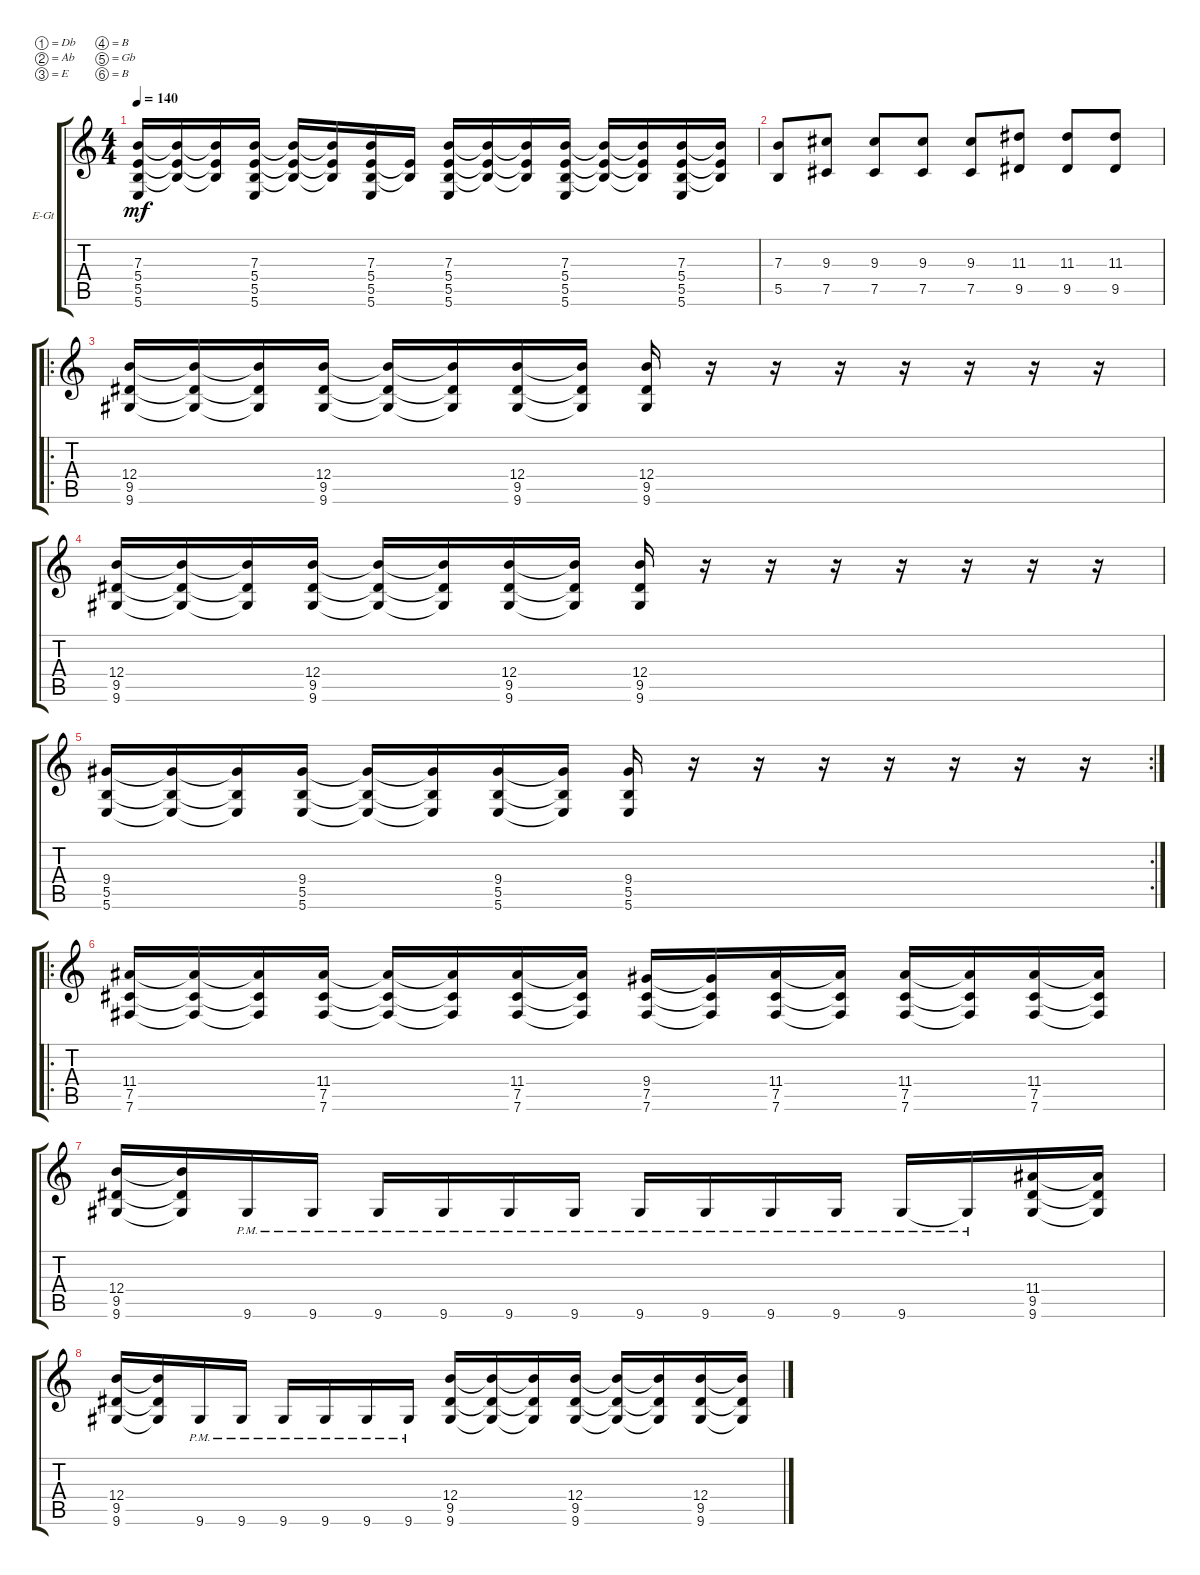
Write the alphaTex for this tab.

\bracketExtendMode groupsimilarinstruments
\firstSystemTrackNameOrientation horizontal
\otherSystemsTrackNameOrientation horizontal
\track ("Lead" "E-Gt") {instrument distortionguitar}
\staff {score tabs}
\tuning (Db4 Ab3 E3 B2 Gb2 B1)
\ts (4 4)
\tempo 140
\clef g2
\ks c
(5.5 5.4 7.3 5.6).16{dy mf} (5.5{t} 5.4{t} 7.3{t}).16 (5.5{t} 5.4{t} 7.3{t}).16 (5.5 5.4 7.3 5.6).16 (5.5{t} 5.4{t} 7.3{t}).16 (5.5{t} 5.4{t} 7.3{t}).16 (5.5 5.4 7.3 5.6).16 (5.5{t} 5.4{t}).16 (5.5 5.4 7.3 5.6).16 (5.5{t} 5.4{t} 7.3{t}).16 (5.5{t} 5.4{t} 7.3{t}).16 (5.5 5.4 7.3 5.6).16 (5.5{t} 5.4{t} 7.3{t}).16 (5.5{t} 5.4{t} 7.3{t}).16 (5.5 5.4 7.3 5.6).16 (5.5{t} 5.4{t} 7.3{t}).16 |
(5.5 7.3).8 (7.5 9.3).8 (7.5 9.3).8 (7.5 9.3).8 (7.5 9.3).8 (9.5 11.3).8 (9.5 11.3).8 (9.5 11.3).8 |
\ro
(9.6 9.5 12.4).16 (9.6{t} 9.5{t} 12.4{t}).16 (9.6{t} 9.5{t} 12.4{t}).16 (9.6 9.5 12.4).16 (9.6{t} 9.5{t} 12.4{t}).16 (9.6{t} 9.5{t} 12.4{t}).16 (9.6 9.5 12.4).16 (9.6{t} 9.5{t} 12.4{t}).16 (9.6 9.5 12.4).16 r.16 r.16 r.16 r.16 r.16 r.16 r.16 |
(9.6 9.5 12.4).16 (9.6{t} 9.5{t} 12.4{t}).16 (9.6{t} 9.5{t} 12.4{t}).16 (9.6 9.5 12.4).16 (9.6{t} 9.5{t} 12.4{t}).16 (9.6{t} 9.5{t} 12.4{t}).16 (9.6 9.5 12.4).16 (9.6{t} 9.5{t} 12.4{t}).16 (9.6 9.5 12.4).16 r.16 r.16 r.16 r.16 r.16 r.16 r.16 |
\rc 2
(5.6 5.5 9.4).16 (5.6{t} 5.5{t} 9.4{t}).16 (5.6{t} 5.5{t} 9.4{t}).16 (5.6 5.5 9.4).16 (5.6{t} 5.5{t} 9.4{t}).16 (5.6{t} 5.5{t} 9.4{t}).16 (5.6 5.5 9.4).16 (5.6{t} 5.5{t} 9.4{t}).16 (5.6 5.5 9.4).16 r.16 r.16 r.16 r.16 r.16 r.16 r.16 |
\ro
(7.6 7.5 11.4).16 (7.6{t} 7.5{t} 11.4{t}).16 (7.6{t} 7.5{t} 11.4{t}).16 (7.6 7.5 11.4).16 (7.6{t} 7.5{t} 11.4{t}).16 (7.6{t} 7.5{t} 11.4{t}).16 (7.6 7.5 11.4).16 (7.6{t} 7.5{t} 11.4{t}).16 (7.6 7.5 9.4).16 (7.6{t} 7.5{t} 9.4{t}).16 (7.6 7.5 11.4).16 (7.6{t} 7.5{t} 11.4{t}).16 (7.6 7.5 11.4).16 (7.6{t} 7.5{t} 11.4{t}).16 (7.6 11.4 7.5).16 (7.6{t} 11.4{t} 7.5{t}).16 |
(9.6 9.5 12.4).16 (9.6{t} 9.5{t} 12.4{t}).16 9.6{pm}.16 9.6{pm}.16 9.6{pm}.16 9.6{pm}.16 9.6{pm}.16 9.6{pm}.16 9.6{pm}.16 9.6{pm}.16 9.6{pm}.16 9.6{pm}.16 9.6{pm}.16 9.6{pm t}.16 (9.6 9.5 11.4).16 (9.6{t} 9.5{t} 11.4{t}).16 |
(9.6 9.5 12.4).16 (9.6{t} 9.5{t} 12.4{t}).16 9.6{pm}.16 9.6{pm}.16 9.6{pm}.16 9.6{pm}.16 9.6{pm}.16 9.6{pm}.16 (9.6 9.5 12.4).16 (9.6{t} 9.5{t} 12.4{t}).16 (9.6{t} 9.5{t} 12.4{t}).16 (9.6 9.5 12.4).16 (9.6{t} 9.5{t} 12.4{t}).16 (9.6{t} 9.5{t} 12.4{t}).16 (9.6 9.5 12.4).16 (9.6{t} 9.5{t} 12.4{t}).16
